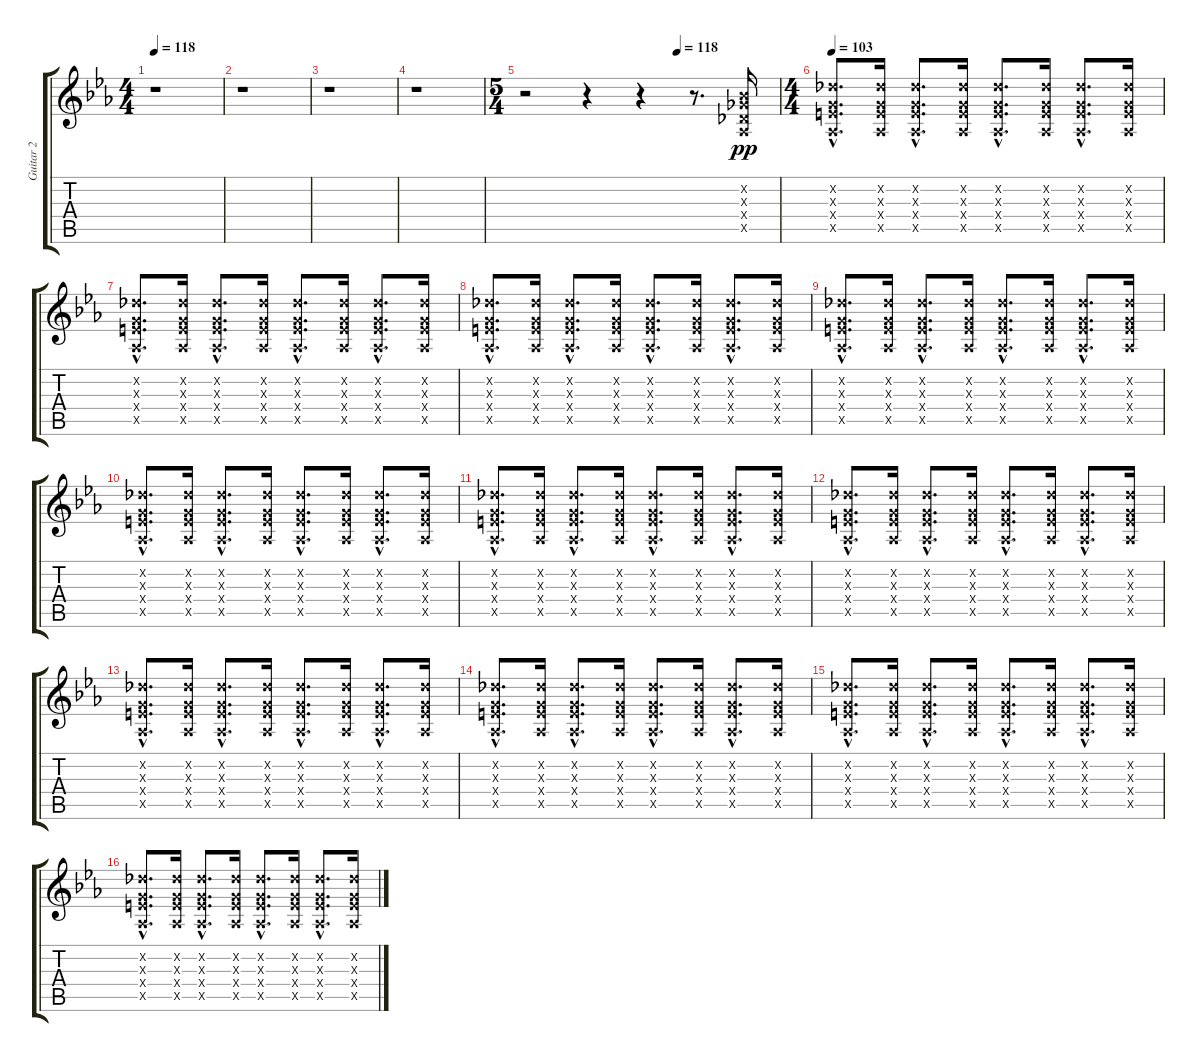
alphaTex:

\track ("Guitar 2" "Guitar 2") {instrument electricguitarmuted}
\staff {score tabs}
\tuning (Eb4 Bb3 Gb3 Db3 Ab2 Eb2) {hide}
\ts (4 4)
\tempo 118
\clef g2
\ks eb
r.1{dy pp instrument electricguitarmuted} |
r.1 |
r.1 |
r.1 |
\ts (5 4)
\tempo (118 0.6)
r.2 r.4 r.4 r.8{d} (0.2{x} 0.3{x} 0.4{x} 0.5{x}).16 |
\ts (4 4)
\tempo 103
(3.2{hac x} 1.3{hac x} 3.4{hac x} 0.5{hac x}).8{d} (3.2{x} 1.3{x} 3.4{x} 0.5{x}).16 (3.2{hac x} 1.3{hac x} 3.4{hac x} 0.5{hac x}).8{d} (3.2{x} 1.3{x} 3.4{x} 0.5{x}).16 (3.2{hac x} 1.3{hac x} 3.4{hac x} 0.5{hac x}).8{d} (3.2{x} 1.3{x} 3.4{x} 0.5{x}).16 (3.2{hac x} 1.3{hac x} 3.4{hac x} 0.5{hac x}).8{d} (3.2{x} 1.3{x} 3.4{x} 0.5{x}).16 |
(3.2{hac x} 1.3{hac x} 3.4{hac x} 0.5{hac x}).8{d} (3.2{x} 1.3{x} 3.4{x} 0.5{x}).16 (3.2{hac x} 1.3{hac x} 3.4{hac x} 0.5{hac x}).8{d} (3.2{x} 1.3{x} 3.4{x} 0.5{x}).16 (3.2{hac x} 1.3{hac x} 3.4{hac x} 0.5{hac x}).8{d} (3.2{x} 1.3{x} 3.4{x} 0.5{x}).16 (3.2{hac x} 1.3{hac x} 3.4{hac x} 0.5{hac x}).8{d} (3.2{x} 1.3{x} 3.4{x} 0.5{x}).16 |
(3.2{hac x} 1.3{hac x} 3.4{hac x} 0.5{hac x}).8{d} (3.2{x} 1.3{x} 3.4{x} 0.5{x}).16 (3.2{hac x} 1.3{hac x} 3.4{hac x} 0.5{hac x}).8{d} (3.2{x} 1.3{x} 3.4{x} 0.5{x}).16 (3.2{hac x} 1.3{hac x} 3.4{hac x} 0.5{hac x}).8{d} (3.2{x} 1.3{x} 3.4{x} 0.5{x}).16 (3.2{hac x} 1.3{hac x} 3.4{hac x} 0.5{hac x}).8{d} (3.2{x} 1.3{x} 3.4{x} 0.5{x}).16 |
(3.2{hac x} 1.3{hac x} 3.4{hac x} 0.5{hac x}).8{d} (3.2{x} 1.3{x} 3.4{x} 0.5{x}).16 (3.2{hac x} 1.3{hac x} 3.4{hac x} 0.5{hac x}).8{d} (3.2{x} 1.3{x} 3.4{x} 0.5{x}).16 (3.2{hac x} 1.3{hac x} 3.4{hac x} 0.5{hac x}).8{d} (3.2{x} 1.3{x} 3.4{x} 0.5{x}).16 (3.2{hac x} 1.3{hac x} 3.4{hac x} 0.5{hac x}).8{d} (3.2{x} 1.3{x} 3.4{x} 0.5{x}).16 |
(3.2{hac x} 1.3{hac x} 3.4{hac x} 0.5{hac x}).8{d} (3.2{x} 1.3{x} 3.4{x} 0.5{x}).16 (3.2{hac x} 1.3{hac x} 3.4{hac x} 0.5{hac x}).8{d} (3.2{x} 1.3{x} 3.4{x} 0.5{x}).16 (3.2{hac x} 1.3{hac x} 3.4{hac x} 0.5{hac x}).8{d} (3.2{x} 1.3{x} 3.4{x} 0.5{x}).16 (3.2{hac x} 1.3{hac x} 3.4{hac x} 0.5{hac x}).8{d} (3.2{x} 1.3{x} 3.4{x} 0.5{x}).16 |
(3.2{hac x} 1.3{hac x} 3.4{hac x} 0.5{hac x}).8{d} (3.2{x} 1.3{x} 3.4{x} 0.5{x}).16 (3.2{hac x} 1.3{hac x} 3.4{hac x} 0.5{hac x}).8{d} (3.2{x} 1.3{x} 3.4{x} 0.5{x}).16 (3.2{hac x} 1.3{hac x} 3.4{hac x} 0.5{hac x}).8{d} (3.2{x} 1.3{x} 3.4{x} 0.5{x}).16 (3.2{hac x} 1.3{hac x} 3.4{hac x} 0.5{hac x}).8{d} (3.2{x} 1.3{x} 3.4{x} 0.5{x}).16 |
(3.2{hac x} 1.3{hac x} 3.4{hac x} 0.5{hac x}).8{d} (3.2{x} 1.3{x} 3.4{x} 0.5{x}).16 (3.2{hac x} 1.3{hac x} 3.4{hac x} 0.5{hac x}).8{d} (3.2{x} 1.3{x} 3.4{x} 0.5{x}).16 (3.2{hac x} 1.3{hac x} 3.4{hac x} 0.5{hac x}).8{d} (3.2{x} 1.3{x} 3.4{x} 0.5{x}).16 (3.2{hac x} 1.3{hac x} 3.4{hac x} 0.5{hac x}).8{d} (3.2{x} 1.3{x} 3.4{x} 0.5{x}).16 |
(3.2{hac x} 1.3{hac x} 3.4{hac x} 0.5{hac x}).8{d} (3.2{x} 1.3{x} 3.4{x} 0.5{x}).16 (3.2{hac x} 1.3{hac x} 3.4{hac x} 0.5{hac x}).8{d} (3.2{x} 1.3{x} 3.4{x} 0.5{x}).16 (3.2{hac x} 1.3{hac x} 3.4{hac x} 0.5{hac x}).8{d} (3.2{x} 1.3{x} 3.4{x} 0.5{x}).16 (3.2{hac x} 1.3{hac x} 3.4{hac x} 0.5{hac x}).8{d} (3.2{x} 1.3{x} 3.4{x} 0.5{x}).16 |
(3.2{hac x} 1.3{hac x} 3.4{hac x} 0.5{hac x}).8{d} (3.2{x} 1.3{x} 3.4{x} 0.5{x}).16 (3.2{hac x} 1.3{hac x} 3.4{hac x} 0.5{hac x}).8{d} (3.2{x} 1.3{x} 3.4{x} 0.5{x}).16 (3.2{hac x} 1.3{hac x} 3.4{hac x} 0.5{hac x}).8{d} (3.2{x} 1.3{x} 3.4{x} 0.5{x}).16 (3.2{hac x} 1.3{hac x} 3.4{hac x} 0.5{hac x}).8{d} (3.2{x} 1.3{x} 3.4{x} 0.5{x}).16 |
(3.2{hac x} 1.3{hac x} 3.4{hac x} 0.5{hac x}).8{d} (3.2{x} 1.3{x} 3.4{x} 0.5{x}).16 (3.2{hac x} 1.3{hac x} 3.4{hac x} 0.5{hac x}).8{d} (3.2{x} 1.3{x} 3.4{x} 0.5{x}).16 (3.2{hac x} 1.3{hac x} 3.4{hac x} 0.5{hac x}).8{d} (3.2{x} 1.3{x} 3.4{x} 0.5{x}).16 (3.2{hac x} 1.3{hac x} 3.4{hac x} 0.5{hac x}).8{d} (3.2{x} 1.3{x} 3.4{x} 0.5{x}).16 |
(3.2{hac x} 1.3{hac x} 3.4{hac x} 0.5{hac x}).8{d} (3.2{x} 1.3{x} 3.4{x} 0.5{x}).16 (3.2{hac x} 1.3{hac x} 3.4{hac x} 0.5{hac x}).8{d} (3.2{x} 1.3{x} 3.4{x} 0.5{x}).16 (3.2{hac x} 1.3{hac x} 3.4{hac x} 0.5{hac x}).8{d} (3.2{x} 1.3{x} 3.4{x} 0.5{x}).16 (3.2{hac x} 1.3{hac x} 3.4{hac x} 0.5{hac x}).8{d} (3.2{x} 1.3{x} 3.4{x} 0.5{x}).16
